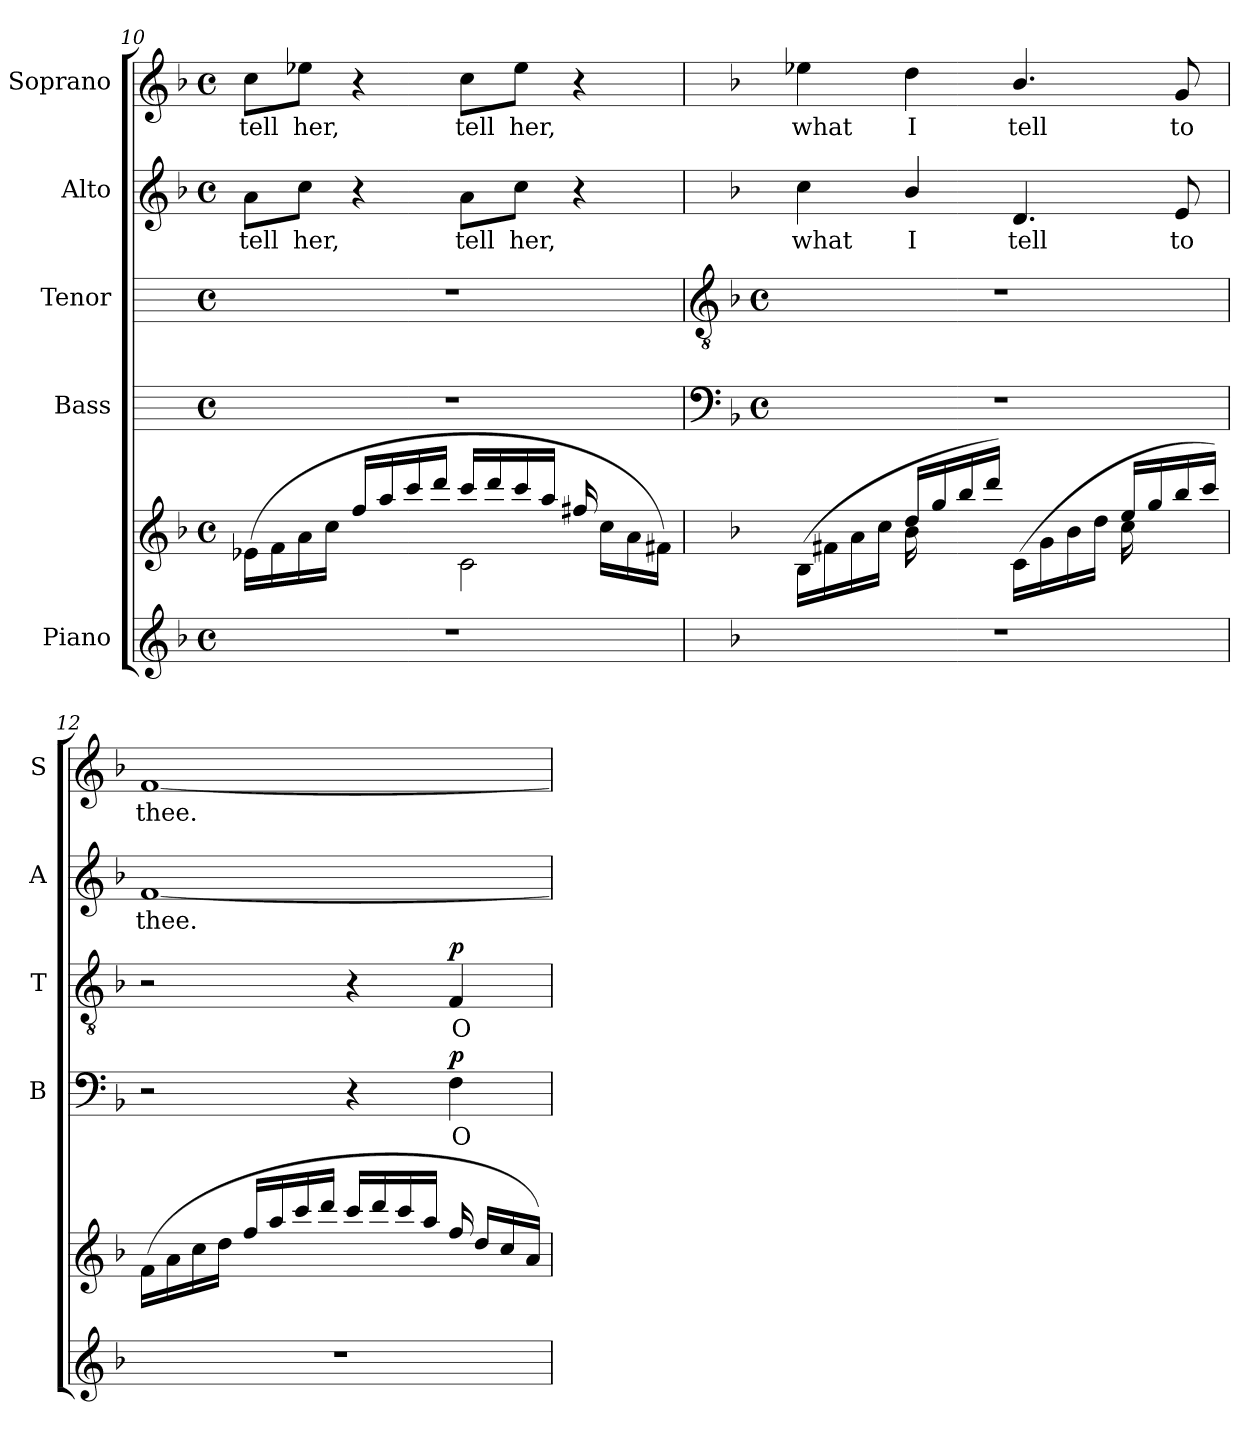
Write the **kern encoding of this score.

**kern	**kern	**kern	**text	**dynam	**kern	**text	**dynam	**kern	**text	**kern	**text
*part5	*part5	*part4	*part4	*part4	*part3	*part3	*part3	*part2	*part2	*part1	*part1
*staff6	*staff5	*staff4	*staff4	*staff4	*staff3	*staff3	*staff3	*staff2	*staff2	*staff1	*staff1
*I"Piano	*	*I"Bass	*	*	*I"Tenor	*	*	*I"Alto	*	*I"Soprano	*
*	*	*I'B	*	*	*I'T	*	*	*I'A	*	*I'S	*
*clefG2	*clefG2	*	*	*	*	*	*	*clefG2	*	*clefG2	*
*k[b-]	*k[b-]	*	*	*	*	*	*	*k[b-]	*	*k[b-]	*
*F:	*F:	*	*	*	*	*	*	*F:	*	*F:	*
*M4/4	*M4/4	*M4/4	*	*	*M4/4	*	*	*M4/4	*	*M4/4	*
*met(c)	*met(c)	*met(c)	*	*	*met(c)	*	*	*met(c)	*	*met(c)	*
=10	=10	=10	=10	=10	=10	=10	=10	=10	=10	=10	=10
*	*^	*	*	*	*	*	*	*	*	*	*
!	!	!	!	!	!	!	!	!	!	!LO:LY:b	!	!LO:LY:b
1r	(>16e-X\LL	2ryy	1r	.	.	1r	.	.	8a\L	tell	8cc\L	tell
.	16f\	.	.	.	.	.	.	.	.	.	.	.
!	!	!	!	!	!	!	!	!	!	!LO:LY:b	!	!LO:LY:b
.	16a\	.	.	.	.	.	.	.	8cc\J	her,	8ee-X\J	her,
.	16ccJJ	.	.	.	.	.	.	.	.	.	.	.
.	16ff/LL	.	.	.	.	.	.	.	4r	.	4r	.
.	16aa/	.	.	.	.	.	.	.	.	.	.	.
.	16ccc/	.	.	.	.	.	.	.	.	.	.	.
.	16ddd/JJ	.	.	.	.	.	.	.	.	.	.	.
!	!	!	!	!	!	!	!	!	!	!LO:LY:b	!	!LO:LY:b
.	16ccc/LL	2c\	.	.	.	.	.	.	8a\L	tell	8cc\L	tell
.	16ddd/	.	.	.	.	.	.	.	.	.	.	.
!	!	!	!	!	!	!	!	!	!	!LO:LY:b	!	!LO:LY:b
.	16ccc/	.	.	.	.	.	.	.	8cc\J	her,	8ee-\J	her,
.	16aa/JJ	.	.	.	.	.	.	.	.	.	.	.
.	16ff#X/	.	.	.	.	.	.	.	4r	.	4r	.
.	16cc\LL	.	.	.	.	.	.	.	.	.	.	.
.	16a\	.	.	.	.	.	.	.	.	.	.	.
.	16f#X\JJ)	.	.	.	.	.	.	.	.	.	.	.
!!LO:LB:g=z
=11	=11	=11	=11	=11	=11	=11	=11	=11	=11	=11	=11	=11
*	*	*	*clefF4	*	*	*clefGv2	*	*	*	*	*	*
*	*	*	*k[b-]	*	*	*k[b-]	*	*	*	*	*	*
*	*	*	*F:	*	*	*F:	*	*	*	*	*	*
*	*	*	*M4/4	*	*	*M4/4	*	*	*	*	*	*
*	*	*	*met(c)	*	*	*met(c)	*	*	*	*	*	*
!	!	!	!	!	!	!	!	!	!	!LO:LY:b	!	!LO:LY:b
1r	(>16B-\LL	4ryy	1r	.	.	1r	.	.	4cc	what	4ee-X	what
.	16f#X\	.	.	.	.	.	.	.	.	.	.	.
.	16a\	.	.	.	.	.	.	.	.	.	.	.
.	16ccJJ	.	.	.	.	.	.	.	.	.	.	.
!	!	!	!	!	!	!	!	!	!	!LO:LY:b	!	!LO:LY:b
.	16dd/LL	16b-\	.	.	.	.	.	.	4b-/	I	4dd	I
.	16gg/	16ryy	.	.	.	.	.	.	.	.	.	.
.	16bb-/	8ryy	.	.	.	.	.	.	.	.	.	.
.	16ddd/JJ)	.	.	.	.	.	.	.	.	.	.	.
!	!	!	!	!	!	!	!	!	!	!LO:LY:b	!	!LO:LY:b
.	(<16c\LL	4ryy	.	.	.	.	.	.	4.d	tell	4.b-/	tell
.	16g\	.	.	.	.	.	.	.	.	.	.	.
.	16b-\	.	.	.	.	.	.	.	.	.	.	.
.	16dd\JJ	.	.	.	.	.	.	.	.	.	.	.
.	16ee/LL	16cc\	.	.	.	.	.	.	.	.	.	.
.	16gg/	16ryy	.	.	.	.	.	.	.	.	.	.
!	!	!	!	!	!	!	!	!	!	!LO:LY:b	!	!LO:LY:b
.	16bb-/	8ryy	.	.	.	.	.	.	8e	to	8g	to
.	16ccc/JJ)	.	.	.	.	.	.	.	.	.	.	.
=12	=12	=12	=12	=12	=12	=12	=12	=12	=12	=12	=12	=12
!	!	!	!	!	!	!	!	!	!	!LO:LY:b	!	!LO:LY:b
1r	(>16f\LL	1ryy	2r	.	.	2r	.	.	[1f	thee.	[1f	thee.
.	16a\	.	.	.	.	.	.	.	.	.	.	.
.	16cc	.	.	.	.	.	.	.	.	.	.	.
.	16ddJJ	.	.	.	.	.	.	.	.	.	.	.
.	16ff/LL	.	.	.	.	.	.	.	.	.	.	.
.	16aa/	.	.	.	.	.	.	.	.	.	.	.
.	16ccc/	.	.	.	.	.	.	.	.	.	.	.
.	16ddd/JJ	.	.	.	.	.	.	.	.	.	.	.
.	16ccc/LL	.	4r	.	.	4r	.	.	.	.	.	.
.	16ddd/	.	.	.	.	.	.	.	.	.	.	.
.	16ccc/	.	.	.	.	.	.	.	.	.	.	.
.	16aa/JJ	.	.	.	.	.	.	.	.	.	.	.
!	!	!	!	!LO:LY:b	!LO:DY:b	!	!LO:LY:b	!LO:DY:b	!	!	!	!
.	16ff/	.	4F	O	p	4F	O	p	.	.	.	.
.	16ddLL	.	.	.	.	.	.	.	.	.	.	.
.	16cc	.	.	.	.	.	.	.	.	.	.	.
.	16aJJ)	.	.	.	.	.	.	.	.	.	.	.
*	*v	*v	*	*	*	*	*	*	*	*	*	*
=	=	=	=	=	=	=	=	=	=	=	=
*-	*-	*-	*-	*-	*-	*-	*-	*-	*-	*-	*-
